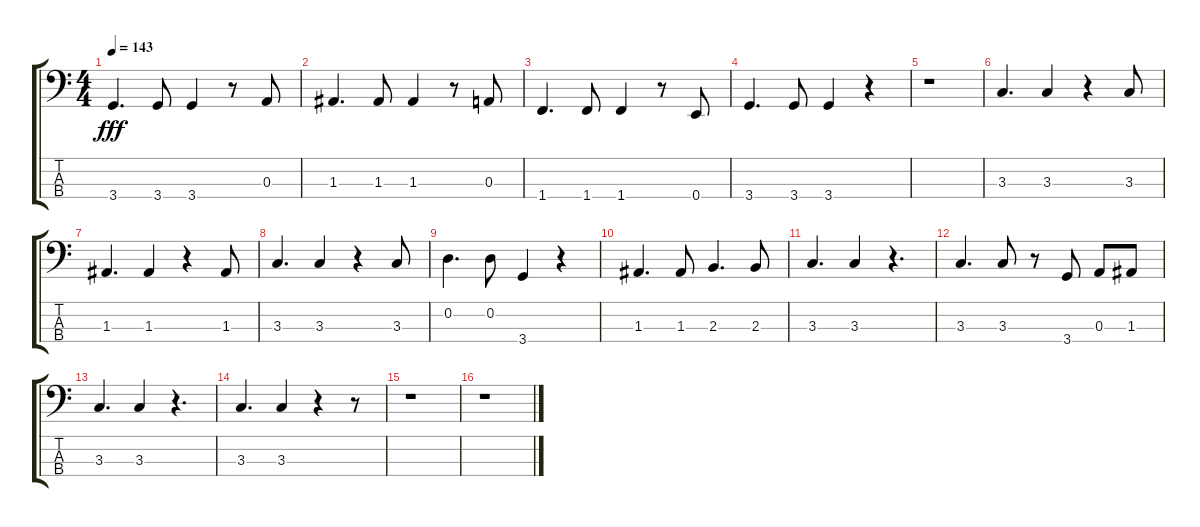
\track "" {instrument electricbassfinger}
\staff {score tabs}
\tuning (G2 D2 A1 E1) {hide}
\ts (4 4)
\tempo 143
\clef f4
\ks c
3.4.4{d dy fff} 3.4.8 3.4.4 r.8 0.3.8 |
1.3.4{d} 1.3.8 1.3.4 r.8 0.3.8 |
1.4.4{d} 1.4.8 1.4.4 r.8 0.4.8 |
3.4.4{d} 3.4.8 3.4.4 r.4 |
r.1 |
3.3.4{d} 3.3.4 r.4 3.3.8 |
1.3.4{d} 1.3.4 r.4 1.3.8 |
3.3.4{d} 3.3.4 r.4 3.3.8 |
0.2.4{d} 0.2.8 3.4.4 r.4 |
1.3.4{d} 1.3.8 2.3.4{d} 2.3.8 |
3.3.4{d} 3.3.4 r.4{d} |
3.3.4{d} 3.3.8 r.8 3.4.8 0.3.8 1.3.8 |
3.3.4{d} 3.3.4 r.4{d} |
3.3.4{d} 3.3.4 r.4 r.8 |
r.1 |
r.1
